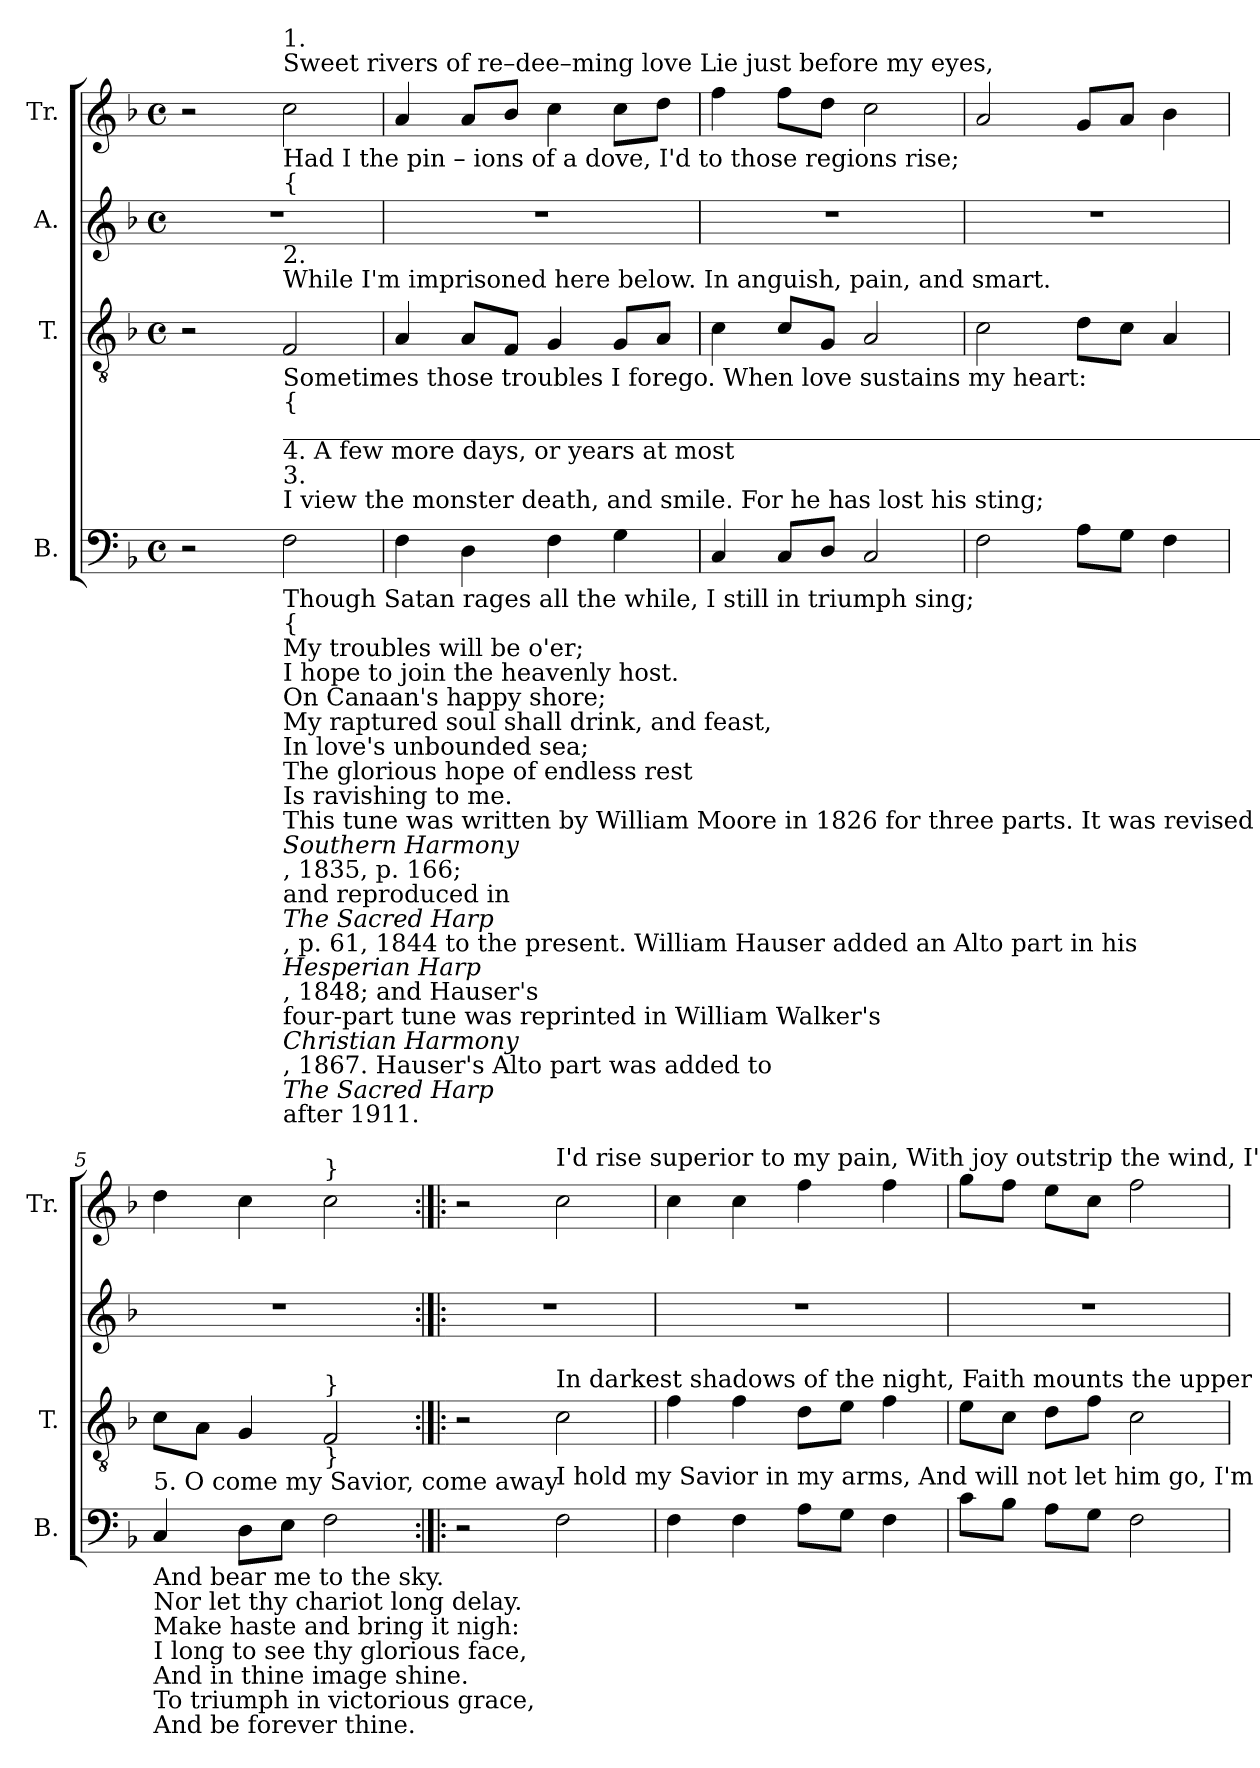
**kern	**kern	**kern	**kern
*part4	*part3	*part2	*part1
*staff4	*staff3	*staff2	*staff1
*I"B.	*I"T.	*I"A.	*I"Tr.
*I'B.	*I'T.	*	*I'Tr.
*clefF4	*clefGv2	*clefG2	*clefG2
*k[b-]	*k[b-]	*k[b-]	*k[b-]
*M4/4	*M4/4	*M4/4	*M4/4
*met(c)	*met(c)	*met(c)	*met(c)
*MM110	*MM110	*MM110	*MM110
=1	=1	=1	=1
2r	2r	1r	2r
!	!	!	!LO:TX:a:t=Sweet  rivers  of  re–dee–ming love  Lie  just  before  my   eyes,
!	!	!	!LO:TX:b:t=Had  I  the  pin – ions   of   a    dove,  I'd  to  those  regions  rise;
!	!	!	!LO:TX:a:t=1.
!	!	!	!LO:TX:b:t={
!	!LO:TX:a:t=While I'm imprisoned here below.  In anguish, pain, and smart.	!	!
!	!LO:TX:b:t=Sometimes those troubles I forego.  When love sustains my heart&colon;	!	!
!	!LO:TX:a:t=2.	!	!
!	!LO:TX:b:t={	!	!
!LO:TX:a:t=I view the monster death, and smile.  For he has lost his sting;	!	!	!
!LO:TX:b:t=Though  Satan  rages  all  the  while,   I  still  in  triumph  sing;	!	!	!
!LO:TX:a:t=3.	!	!	!
!LO:TX:b:t={	!	!	!
!LO:TX:a:t=4.  A few more days, or years at most	!	!	!
!LO:TX:b:t=My troubles will be o'er;	!	!	!
!LO:TX:b:t=I hope to join the heavenly host.	!	!	!
!LO:TX:b:t=On Canaan's happy shore;	!	!	!
!LO:TX:b:t=My raptured soul shall drink, and feast,	!	!	!
!LO:TX:b:t=In love's unbounded sea;	!	!	!
!LO:TX:b:t=The glorious hope of endless rest	!	!	!
!LO:TX:b:t=Is ravishing to me.	!	!	!
!LO:TX:a:t=________________________________________________________________________________________________________	!	!	!
!LO:TX:b:t=This tune was written by William Moore in 1826 for three parts. It was revised as above by William Walker in his	!	!	!
!LO:TX:b:i:t=Southern Harmony	!	!	!
!LO:TX:b:t=, 1835, p. 166;	!	!	!
!LO:TX:b:t=and reproduced in	!	!	!
!LO:TX:b:i:t=The Sacred Harp	!	!	!
!LO:TX:b:t=, p. 61, 1844 to the present.  William Hauser added an Alto part in his	!	!	!
!LO:TX:b:i:t=Hesperian Harp	!	!	!
!LO:TX:b:t=, 1848; and Hauser's	!	!	!
!LO:TX:b:t=four-part tune was reprinted in William Walker's	!	!	!
!LO:TX:b:i:t=Christian Harmony	!	!	!
!LO:TX:b:t=, 1867.  Hauser's Alto part was added to	!	!	!
!LO:TX:b:i:t=The Sacred Harp	!	!	!
!LO:TX:b:t=after 1911.	!	!	!
2F!\	2F!/	.	2cc!\
=2	=2	=2	=2
4F!\	4A!/	1r	4a!/
4D!\	8A!/L	.	8a!/L
.	8F!/J	.	8b-!/J
4F!\	4G!/	.	4cc!\
4G!\	8G!/L	.	8cc!\L
.	8A!/J	.	8dd!\J
=3	=3	=3	=3
4C!/	4c!\	1r	4ff!\
8C!/L	8c!/L	.	8ff!\L
8D!/J	8G!/J	.	8dd!\J
2C!/	2A!/	.	2cc!\
=4	=4	=4	=4
2F!\	2c!\	1r	2a!/
8A!\L	8d!\L	.	8g!/L
8G!\J	8c!\J	.	8a!/J
4F!\	4A!/	.	4b-!\
=5	=5	=5	=5
!LO:TX:a:t=5.  O come my Savior, come away	!	!	!
!LO:TX:b:t=And bear me to the sky.	!	!	!
!LO:TX:b:t=Nor let thy chariot long delay.	!	!	!
!LO:TX:b:t=Make haste and bring it nigh&colon;	!	!	!
!LO:TX:b:t=I long to see thy glorious face,	!	!	!
!LO:TX:b:t=And in thine image shine.	!	!	!
!LO:TX:b:t=To triumph in victorious grace,	!	!	!
!LO:TX:b:t=And be forever thine.	!	!	!
4C!/	8c!\L	1r	4dd!\
.	8A!\J	.	.
8D!\L	4G!/	.	4cc!\
8E!\J	.	.	.
!	!	!	!LO:TX:a:t=}
!	!LO:TX:a:t=}	!	!
!LO:TX:a:t=}	!	!	!
2F!\	2F!/	.	2cc!\
=6:|!|:	=6:|!|:	=6:|!|:	=6:|!|:
2r	2r	1r	2r
!	!	!	!LO:TX:a:t=I'd rise superior to my pain, With joy outstrip the wind, I'd cross proud Jordan's swelling flood, And leave the world behind.
!	!LO:TX:a:t=In darkest shadows of the night, Faith mounts the upper sky, I then behold my heart's delight. And would rejoice to die.	!	!
!LO:TX:a:t=I  hold  my  Savior   in   my  arms,   And will not let him go,   I'm so delighted with his charms.   No other good I'll know.	!	!	!
2F!\	2c!\	.	2cc!\
=7	=7	=7	=7
4F!\	4f!\	1r	4cc!\
4F!\	4f!\	.	4cc!\
8A!\L	8d!\L	.	4ff!\
8G!\J	8e!\J	.	.
4F!\	4f!\	.	4ff!\
=8	=8	=8	=8
8c!\L	8e!\L	1r	8gg!\L
8B-!\J	8c!\J	.	8ff!\J
8A!\L	8d!\L	.	8ee!\L
8G!\J	8f!\J	.	8cc!\J
2F!\	2c!\	.	2ff!\
=	=	=	=
*-	*-	*-	*-
